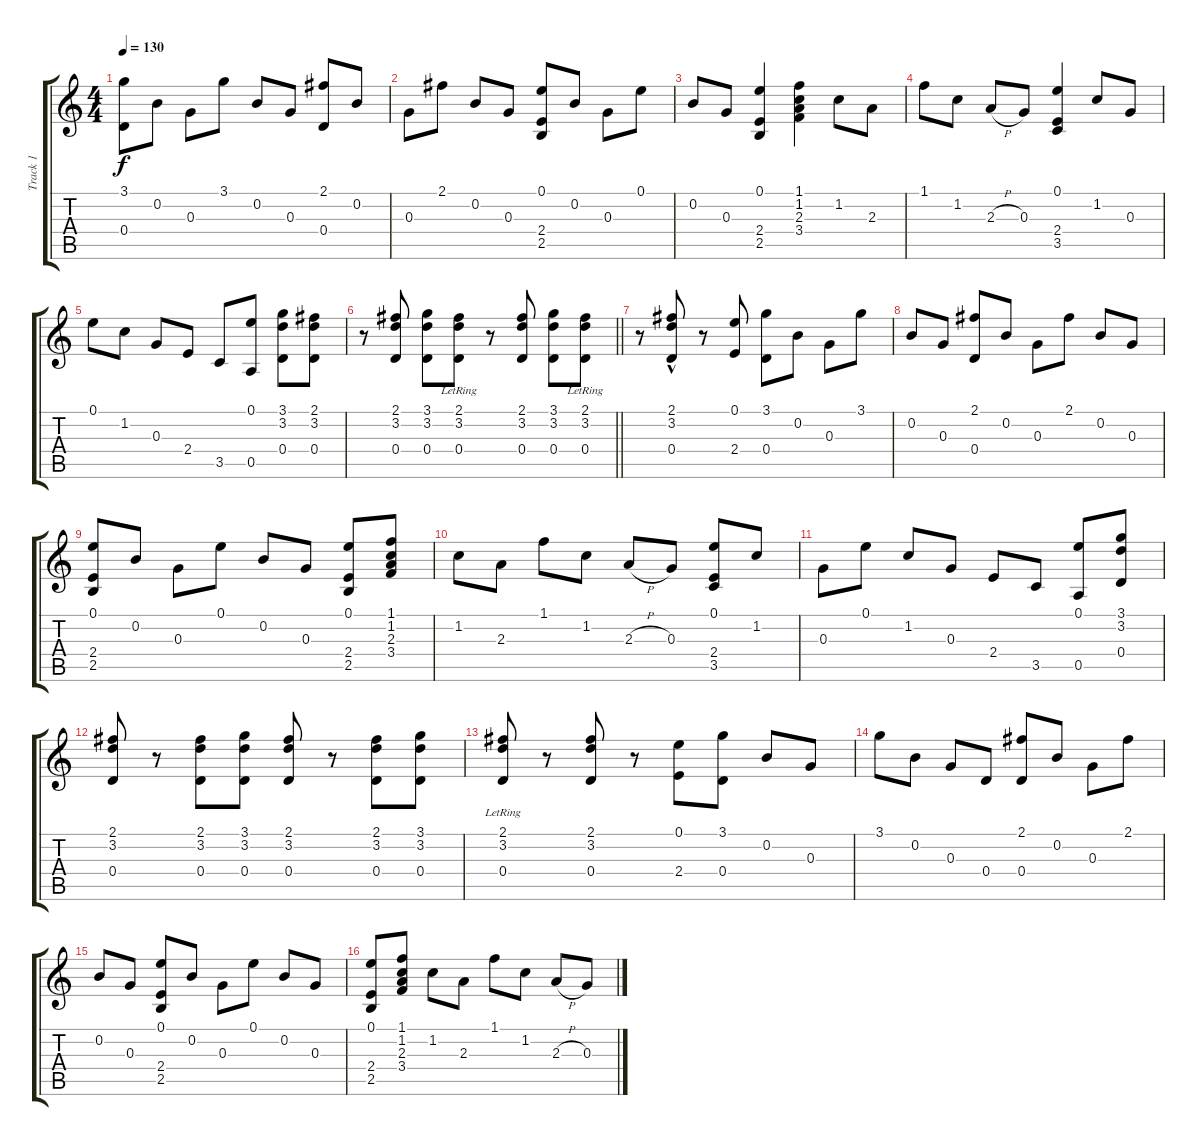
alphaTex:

\track ("Track 1" "Track 1") {instrument acousticguitarnylon}
\staff {score tabs}
\tuning (E4 B3 G3 D3 A2 E2) {hide}
\ts (4 4)
\tempo 130
\tempo 110
\tempo 130
\clef g2
\ks c
(3.1 0.4).8{dy f instrument acousticguitarnylon} 0.2.8 0.3.8 3.1.8 0.2.8 0.3.8 (2.1 0.4).8 0.2.8 |
0.3.8 2.1.8 0.2.8 0.3.8 (0.1 2.4 2.5).8 0.2.8 0.3.8 0.1.8 |
0.2.8 0.3.8 (0.1 2.4 2.5).4 (1.1 1.2 2.3 3.4).4 1.2.8 2.3.8 |
1.1.8 1.2.8 2.3{h}.8 0.3.8 (0.1 2.4 3.5).4 1.2.8 0.3.8 |
0.1.8 1.2.8 0.3.8 2.4.8 3.5.8 (0.1 0.5).8 (3.1 3.2 0.4).8 (2.1 3.2 0.4).8 |
\barLineRight lightlight
r.8 (2.1 3.2 0.4).8 (3.1 3.2 0.4).8 (2.1{lr} 3.2 0.4).8 r.8 (2.1 3.2 0.4).8 (3.1 3.2 0.4).8 (2.1{lr} 3.2 0.4).8 |
r.8 (2.1{hac} 3.2 0.4).8 r.8 (0.1 2.4).8 (3.1 0.4).8 0.2.8 0.3.8 3.1.8 |
0.2.8 0.3.8 (2.1 0.4).8 0.2.8 0.3.8 2.1.8 0.2.8 0.3.8 |
(0.1 2.4 2.5).8 0.2.8 0.3.8 0.1.8 0.2.8 0.3.8 (0.1 2.4 2.5).8 (1.1 1.2 2.3 3.4).8 |
1.2.8 2.3.8 1.1.8 1.2.8 2.3{h}.8 0.3.8 (0.1 2.4 3.5).8 1.2.8 |
0.3.8 0.1.8 1.2.8 0.3.8 2.4.8 3.5.8 (0.1 0.5).8 (3.1 3.2 0.4).8 |
(2.1 3.2 0.4).8 r.8 (2.1 3.2 0.4).8 (3.1 3.2 0.4).8 (2.1 3.2 0.4).8 r.8 (2.1 3.2 0.4).8 (3.1 3.2 0.4).8 |
(2.1{lr} 3.2 0.4).8 r.8 (2.1 3.2 0.4).8 r.8 (0.1 2.4).8 (3.1 0.4).8 0.2.8 0.3.8 |
3.1.8 0.2.8 0.3.8 0.4.8 (2.1 0.4).8 0.2.8 0.3.8 2.1.8 |
0.2.8 0.3.8 (0.1 2.4 2.5).8 0.2.8 0.3.8 0.1.8 0.2.8 0.3.8 |
(0.1 2.4 2.5).8 (1.1 1.2 2.3 3.4).8 1.2.8 2.3.8 1.1.8 1.2.8 2.3{h}.8 0.3.8
